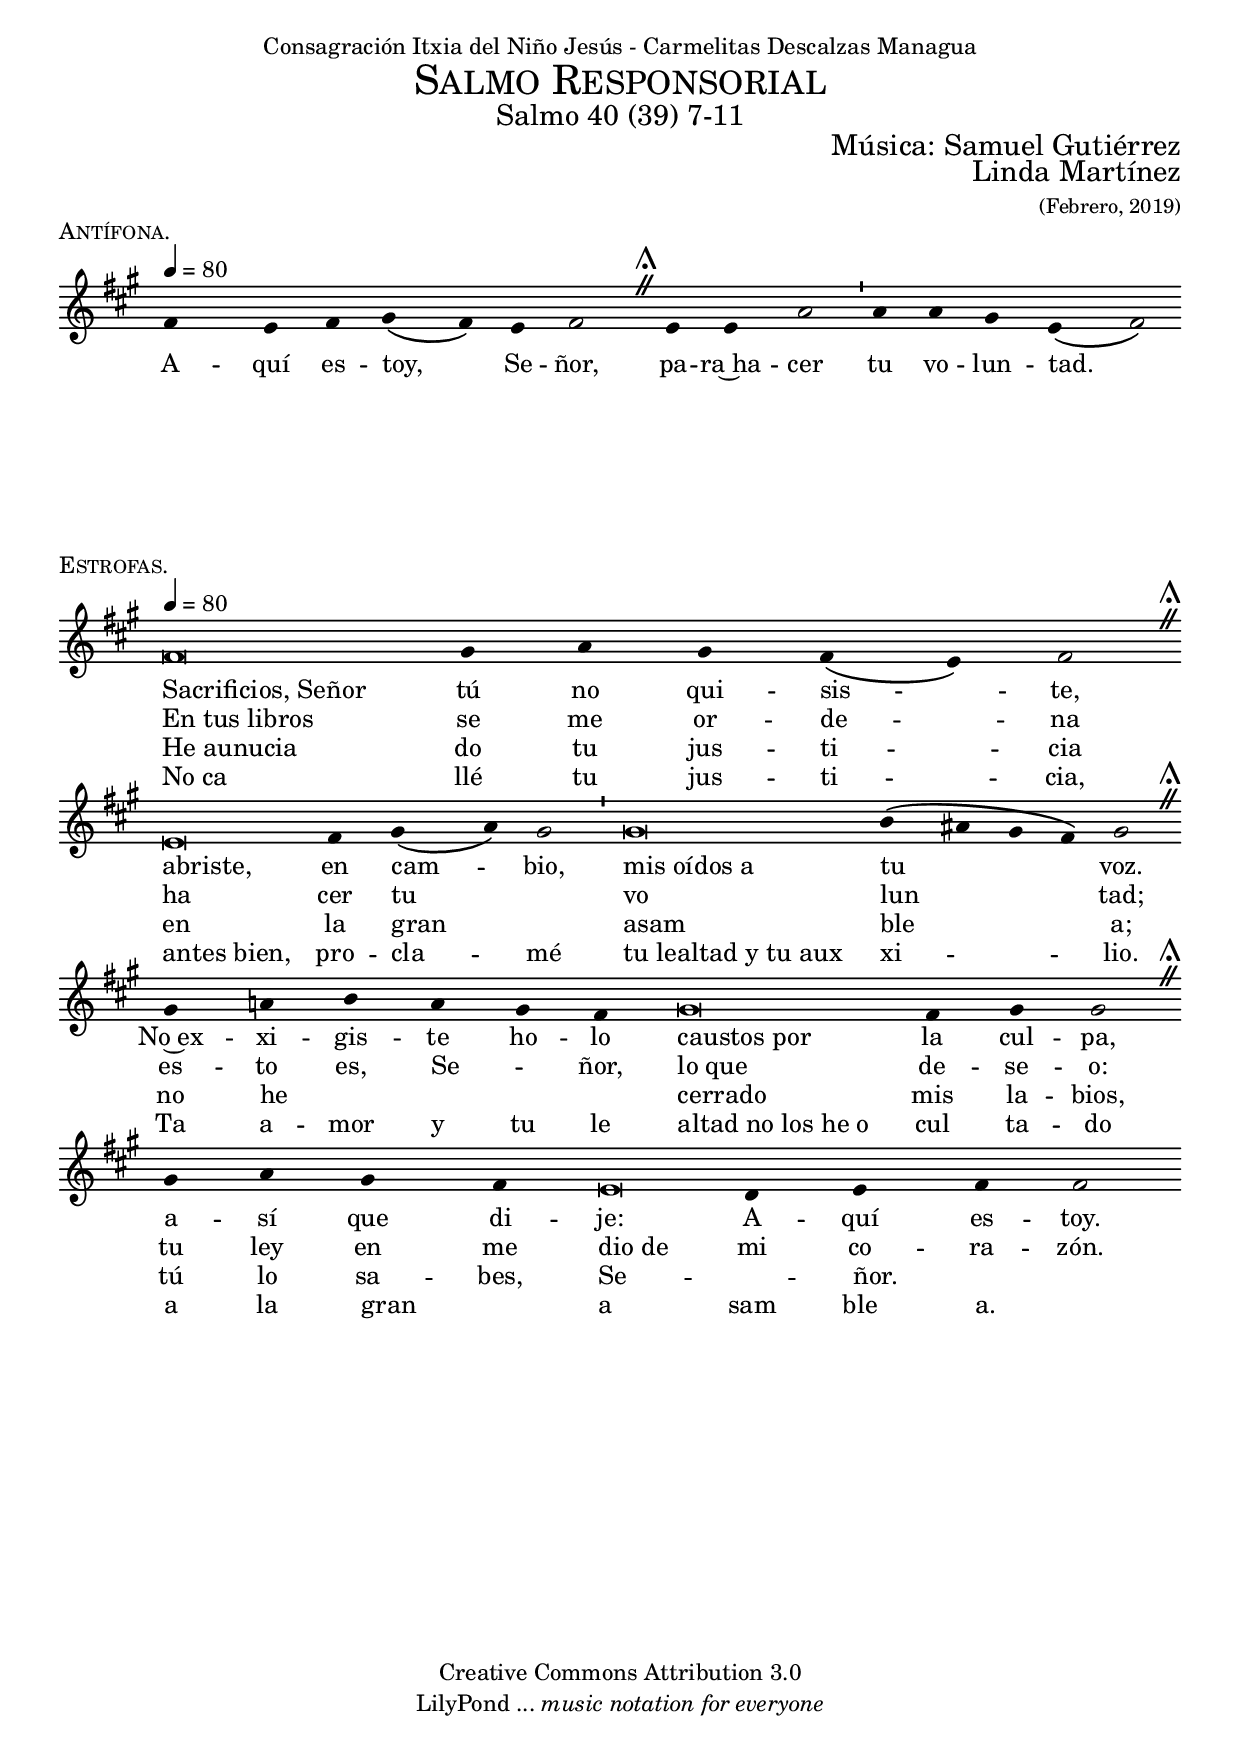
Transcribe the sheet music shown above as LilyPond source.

% ****************************************************************
%	Salmo responsorial - Melodia vaticana
%	by serach.sam@
% ****************************************************************
\language "espanol"
\version "2.19.82"

% --- includes
\include "gregorian.ly"

%#(set-global-staff-size 18.5)


% --- Cabecera
\markup { \fill-line { \center-column { \fontsize #5 \smallCaps "Salmo Responsorial" \fontsize #2 "Salmo 40 (39) 7-11" } } }
\markup { \fill-line { " " \fontsize #2 "Música: Samuel Gutiérrez"  } }
\markup { \fill-line { " " \right-column { \fontsize #2 "Linda Martínez" \small "(Febrero, 2019)" } } }
\header {
    dedication = "Consagración Itxia del Niño Jesús - Carmelitas Descalzas Managua"
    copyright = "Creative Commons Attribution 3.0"
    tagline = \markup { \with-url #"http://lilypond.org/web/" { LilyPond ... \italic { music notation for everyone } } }
    breakbefore = ##t
}

% --- Musica

% --- Antifona
melody_antifona = \relative do' {
  \tempo 4 = 80
  \key la \major
  \set Score.timing = ##f
  fas4 mi4 fas4 sols4( fas4) mi4 fas2 \divisioMaior
  mi4 mi4 la2 \divisioMinima la4 la4 sols4 mi4( fas2) \finalis \break
  s32
}
letter_antifona = \lyricmode {
  A -- quí es -- toy, Se -- ñor, pa -- ra~ha -- cer tu vo -- lun -- tad.
}
% --- acordes
harmony_antifona = \new ChordNames { 
    \chordmode { 
        \italianChords
        
    }
}

% --- Antifona
\score {
<<
    \new ChoirStaff <<
        \new Voice = "antifona" <<
            \set Staff.midiInstrument = #"choir aahs"
            \melody_antifona
        >>
        \new Lyrics = "antifona" \lyricsto antifona \letter_antifona
    >>
>>
    \midi { }
    \layout {
      \context {
    \Staff \RemoveEmptyStaves
    % To use the setting globally, uncomment the following line:
    % \override VerticalAxisGroup.remove-first = ##t
  }
      \context {
        \Staff
        \remove "Time_signature_engraver"
        \remove "Bar_engraver"
        \hide Stem
      }
      \context {
        \Voice
        \override Stem.length = #0
      }
      \context {
        \Score
        barAlways = ##t
      }
    }
    \header {
      piece = \markup {\smallCaps "Antífona."}
    }
}


% --- Estrofa
melody_stanza = \relative do' {
  \tempo 4 = 80
  \key la \major
  \set Score.timing = ##f
  fas\breve sols4 la4 sols4 fas4( mi4) fas2 \divisioMaior \break
  mi\breve fas4 sols4( la4) sols2 \divisioMinima sols\breve si4( las4 sols4 fas4) sols2 \divisioMaior \break
  sols4 la4 si4 la4 sols4 fas4 sols\breve fas4 sols4 sols2 \divisioMaior \break
  sols4 la4 sols4 fas4 mi\breve re4 mi4 fas4 fas2 \finalis \break
  s32-"R."
}
letter_stanza_uno = \lyricmode {
  \once \override LyricText.self-alignment-X = #LEFT
  "Sacrificios, Señor" tú no qui -- sis -- te,
  \once \override LyricText.self-alignment-X = #LEFT
  "abriste," en cam -- bio,
  \once \override LyricText.self-alignment-X = #LEFT
  "mis oídos a" tu voz.
  No~ex -- xi -- gis -- te ho -- lo 
  \once \override LyricText.self-alignment-X = #LEFT
  "caustos por" la cul -- pa,
  a -- sí que di -- je: A -- quí es -- toy.
}

letter_stanza_dos = \lyricmode {
  \once \override LyricText.self-alignment-X = #LEFT
  "En tus libros" se me or -- de -- na
  \once \override LyricText.self-alignment-X = #LEFT
  "ha" cer tu _
  \once \override LyricText.self-alignment-X = #LEFT
  "vo" lun tad;
  es -- to es, Se _ -- ñor,
  \once \override LyricText.self-alignment-X = #LEFT
  "lo que" de -- se -- o:
  tu ley en me
  \once \override LyricText.self-alignment-X = #LEFT
  "dio de" mi co -- ra -- zón.
}

letter_stanza_tres = \lyricmode {
  \once \override LyricText.self-alignment-X = #LEFT
  "He aunucia" do tu jus -- ti -- cia
  \once \override LyricText.self-alignment-X = #LEFT
  "en" la gran _
  \once \override LyricText.self-alignment-X = #LEFT
  "asam" ble a;
  no he _ _ _ _
  \once \override LyricText.self-alignment-X = #LEFT
  "cerrado" mis la -- bios,
  tú lo sa -- bes,
  \once \override LyricText.self-alignment-X = #LEFT
  "Se" _ -- ñor. _
}

letter_stanza_cuatro = \lyricmode {
  \once \override LyricText.self-alignment-X = #LEFT
  "No ca" llé tu jus -- ti -- cia,
  \once \override LyricText.self-alignment-X = #LEFT
  "antes bien," pro -- cla -- mé
  \once \override LyricText.self-alignment-X = #LEFT
  "tu lealtad y tu aux" xi -- lio.
  Ta a -- mor y tu le 
  \once \override LyricText.self-alignment-X = #LEFT
  "altad no los he o" cul ta -- do
  a la gran _
  \once \override LyricText.self-alignment-X = #LEFT
  "a" sam ble a. _
}

% --- acordes
harmony_stanza = \new ChordNames { 
  \chordmode { 
    \italianChords
  }
}

% --- Estrofa
\score {
<<
    \new ChoirStaff <<
        \new Voice = "stanza" <<
            \set Staff.midiInstrument = #"choir aahs"
            \melody_stanza
        >>
        \new Lyrics = "primera" \lyricsto stanza \letter_stanza_uno
        \new Lyrics = "segunda" \lyricsto stanza \letter_stanza_dos
        \new Lyrics = "tercera" \lyricsto stanza \letter_stanza_tres
        \new Lyrics = "cuarta" \lyricsto stanza \letter_stanza_cuatro
    >>
>>
    \midi { }
    \layout {
      ragged-right = ##f
      \context {
        \Staff
        \remove "Time_signature_engraver"
        \remove "Bar_engraver"
        \hide Stem
      }
      \context {
        \Voice
        \override Stem.length = #0
      }
      \context {
        \Score
        barAlways = ##t
      }
      \context {
    \Staff \RemoveEmptyStaves
    % To use the setting globally, uncomment the following line:
    % \override VerticalAxisGroup.remove-first = ##t
  }
    }
    \header {
      piece = \markup {\smallCaps "Estrofas."}
    }
}


% --- Papel
\paper{
  #(set-default-paper-size "letter")
}